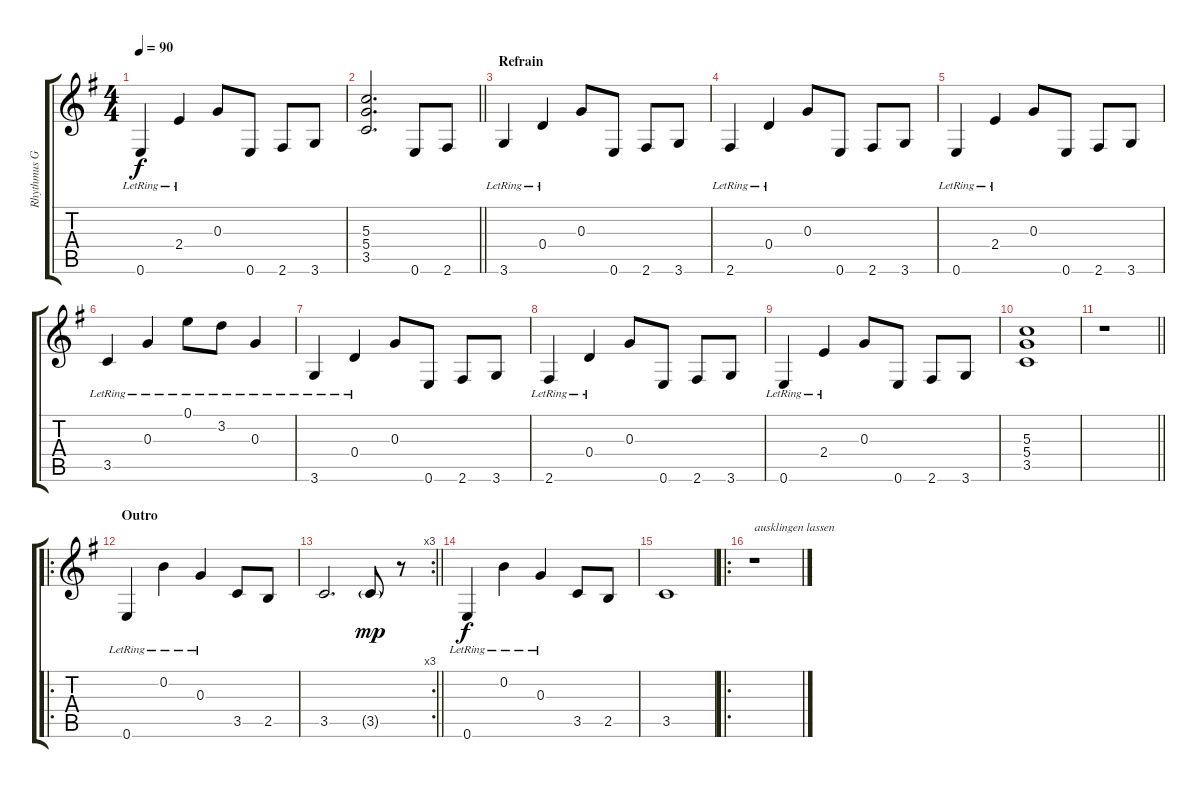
\track ("Rhythmus Gitarre" "Rhythmus G") {instrument electricguitarclean}
\staff {score tabs}
\tuning (E4 B3 G3 D3 A2 E2) {hide}
\ts (4 4)
\tempo 90
\clef g2
\ks g
0.6{lr}.4{dy f} 2.4{lr}.4 0.3.8 0.6.8 2.6.8 3.6.8 |
\barLineRight lightlight
(5.3 5.4 3.5).2{d} 0.6.8 2.6.8 |
\section ("" "Refrain")
3.6{lr}.4 0.4{lr}.4 0.3.8 0.6.8 2.6.8 3.6.8 |
2.6{lr}.4 0.4{lr}.4 0.3.8 0.6.8 2.6.8 3.6.8 |
0.6{lr}.4 2.4{lr}.4 0.3.8 0.6.8 2.6.8 3.6.8 |
3.5{lr}.4 0.3{lr}.4 0.1{lr}.8 3.2{lr}.8 0.3{lr}.4 |
3.6{lr}.4 0.4{lr}.4 0.3.8 0.6.8 2.6.8 3.6.8 |
2.6{lr}.4 0.4{lr}.4 0.3.8 0.6.8 2.6.8 3.6.8 |
0.6{lr}.4 2.4{lr}.4 0.3.8 0.6.8 2.6.8 3.6.8 |
(5.3 5.4 3.5).1 |
\barLineRight lightlight
r.1 |
\ro
\section ("" "Outro")
0.6{lr}.4 0.2{lr}.4 0.3{lr}.4 3.5.8 2.5.8 |
\rc 3
\barLineRight lightlight
3.5.2{d} 3.5{g}.8{dy mp} r.8 |
0.6{lr}.4{dy f} 0.2{lr}.4 0.3{lr}.4 3.5.8 2.5.8 |
3.5.1 |
\ro
r.1{txt "ausklingen lassen"}
